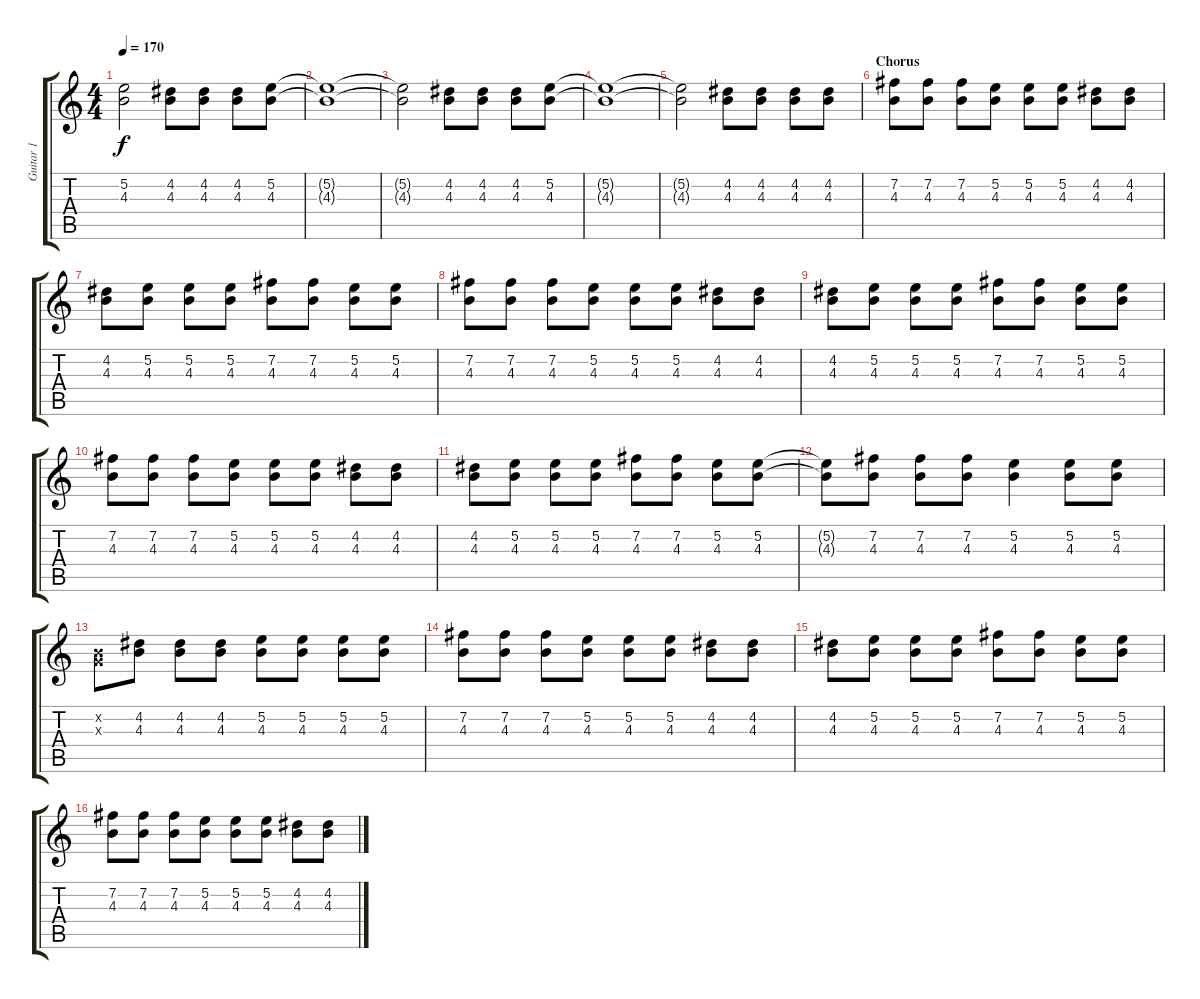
\track ("Guitar 1" "Guitar 1") {instrument electricguitarclean}
\staff {score tabs}
\tuning (E4 B3 G3 D3 A2 E2) {hide}
\ts (4 4)
\tempo 170
\clef g2
\ks c
(5.2{t} 4.3{t}).2{dy f} (4.2 4.3).8 (4.2 4.3).8 (4.2 4.3).8 (5.2 4.3).8 |
(5.2{t} 4.3{t}).1 |
(5.2{t} 4.3{t}).2 (4.2 4.3).8 (4.2 4.3).8 (4.2 4.3).8 (5.2 4.3).8 |
(5.2{t} 4.3{t}).1 |
(5.2{t} 4.3{t}).2 (4.2 4.3).8 (4.2 4.3).8 (4.2 4.3).8 (4.2 4.3).8 |
\section ("" "Chorus")
(7.2 4.3).8 (7.2 4.3).8 (7.2 4.3).8 (5.2 4.3).8 (5.2 4.3).8 (5.2 4.3).8 (4.2 4.3).8 (4.2 4.3).8 |
(4.2 4.3).8 (5.2 4.3).8 (5.2 4.3).8 (5.2 4.3).8 (7.2 4.3).8 (7.2 4.3).8 (5.2 4.3).8 (5.2 4.3).8 |
(7.2 4.3).8 (7.2 4.3).8 (7.2 4.3).8 (5.2 4.3).8 (5.2 4.3).8 (5.2 4.3).8 (4.2 4.3).8 (4.2 4.3).8 |
(4.2 4.3).8 (5.2 4.3).8 (5.2 4.3).8 (5.2 4.3).8 (7.2 4.3).8 (7.2 4.3).8 (5.2 4.3).8 (5.2 4.3).8 |
(7.2 4.3).8 (7.2 4.3).8 (7.2 4.3).8 (5.2 4.3).8 (5.2 4.3).8 (5.2 4.3).8 (4.2 4.3).8 (4.2 4.3).8 |
(4.2 4.3).8 (5.2 4.3).8 (5.2 4.3).8 (5.2 4.3).8 (7.2 4.3).8 (7.2 4.3).8 (5.2 4.3).8 (5.2 4.3).8 |
(5.2{t} 4.3{t}).8 (7.2 4.3).8 (7.2 4.3).8 (7.2 4.3).8 (5.2 4.3).4 (5.2 4.3).8 (5.2 4.3).8 |
(0.2{x} 0.3{x}).8 (4.2 4.3).8 (4.2 4.3).8 (4.2 4.3).8 (5.2 4.3).8 (5.2 4.3).8 (5.2 4.3).8 (5.2 4.3).8 |
(7.2 4.3).8 (7.2 4.3).8 (7.2 4.3).8 (5.2 4.3).8 (5.2 4.3).8 (5.2 4.3).8 (4.2 4.3).8 (4.2 4.3).8 |
(4.2 4.3).8 (5.2 4.3).8 (5.2 4.3).8 (5.2 4.3).8 (7.2 4.3).8 (7.2 4.3).8 (5.2 4.3).8 (5.2 4.3).8 |
(7.2 4.3).8 (7.2 4.3).8 (7.2 4.3).8 (5.2 4.3).8 (5.2 4.3).8 (5.2 4.3).8 (4.2 4.3).8 (4.2 4.3).8
